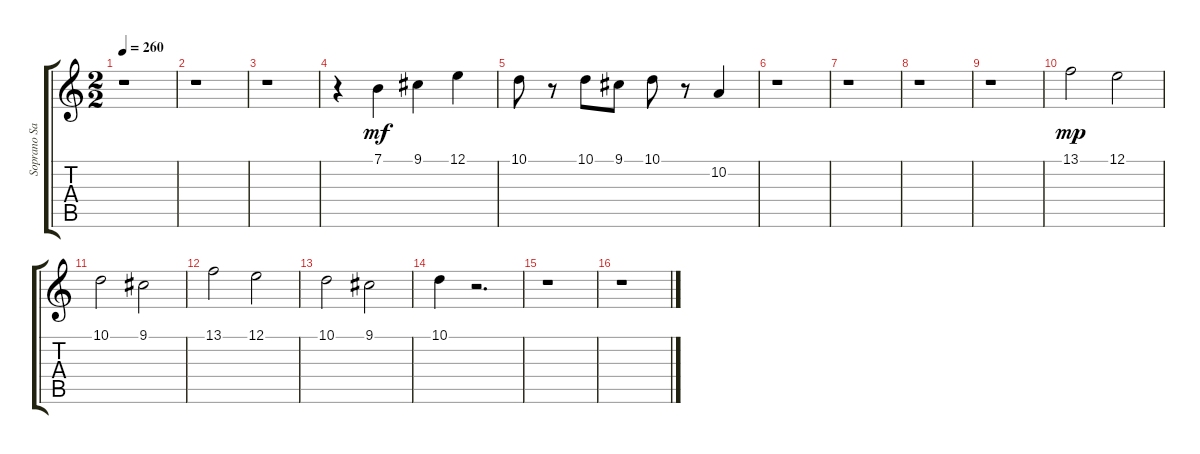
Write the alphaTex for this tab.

\track ("Soprano Sax" "Soprano Sa") {instrument sopranosax}
\staff {score tabs}
\tuning (E4 B3 G3 D3 A2 E2) {hide}
\ts (2 2)
\tempo 260
\clef g2
\ks c
r.1{dy mf} |
r.1 |
r.1 |
r.4 7.1.4 9.1.4 12.1.4 |
10.1.8 r.8 10.1.8 9.1.8 10.1.8 r.8 10.2.4 |
r.1 |
r.1 |
r.1 |
r.1 |
13.1.2{dy mp} 12.1.2 |
10.1.2 9.1.2 |
13.1.2 12.1.2 |
10.1.2 9.1.2 |
10.1.4 r.2{d} |
r.1 |
r.1
